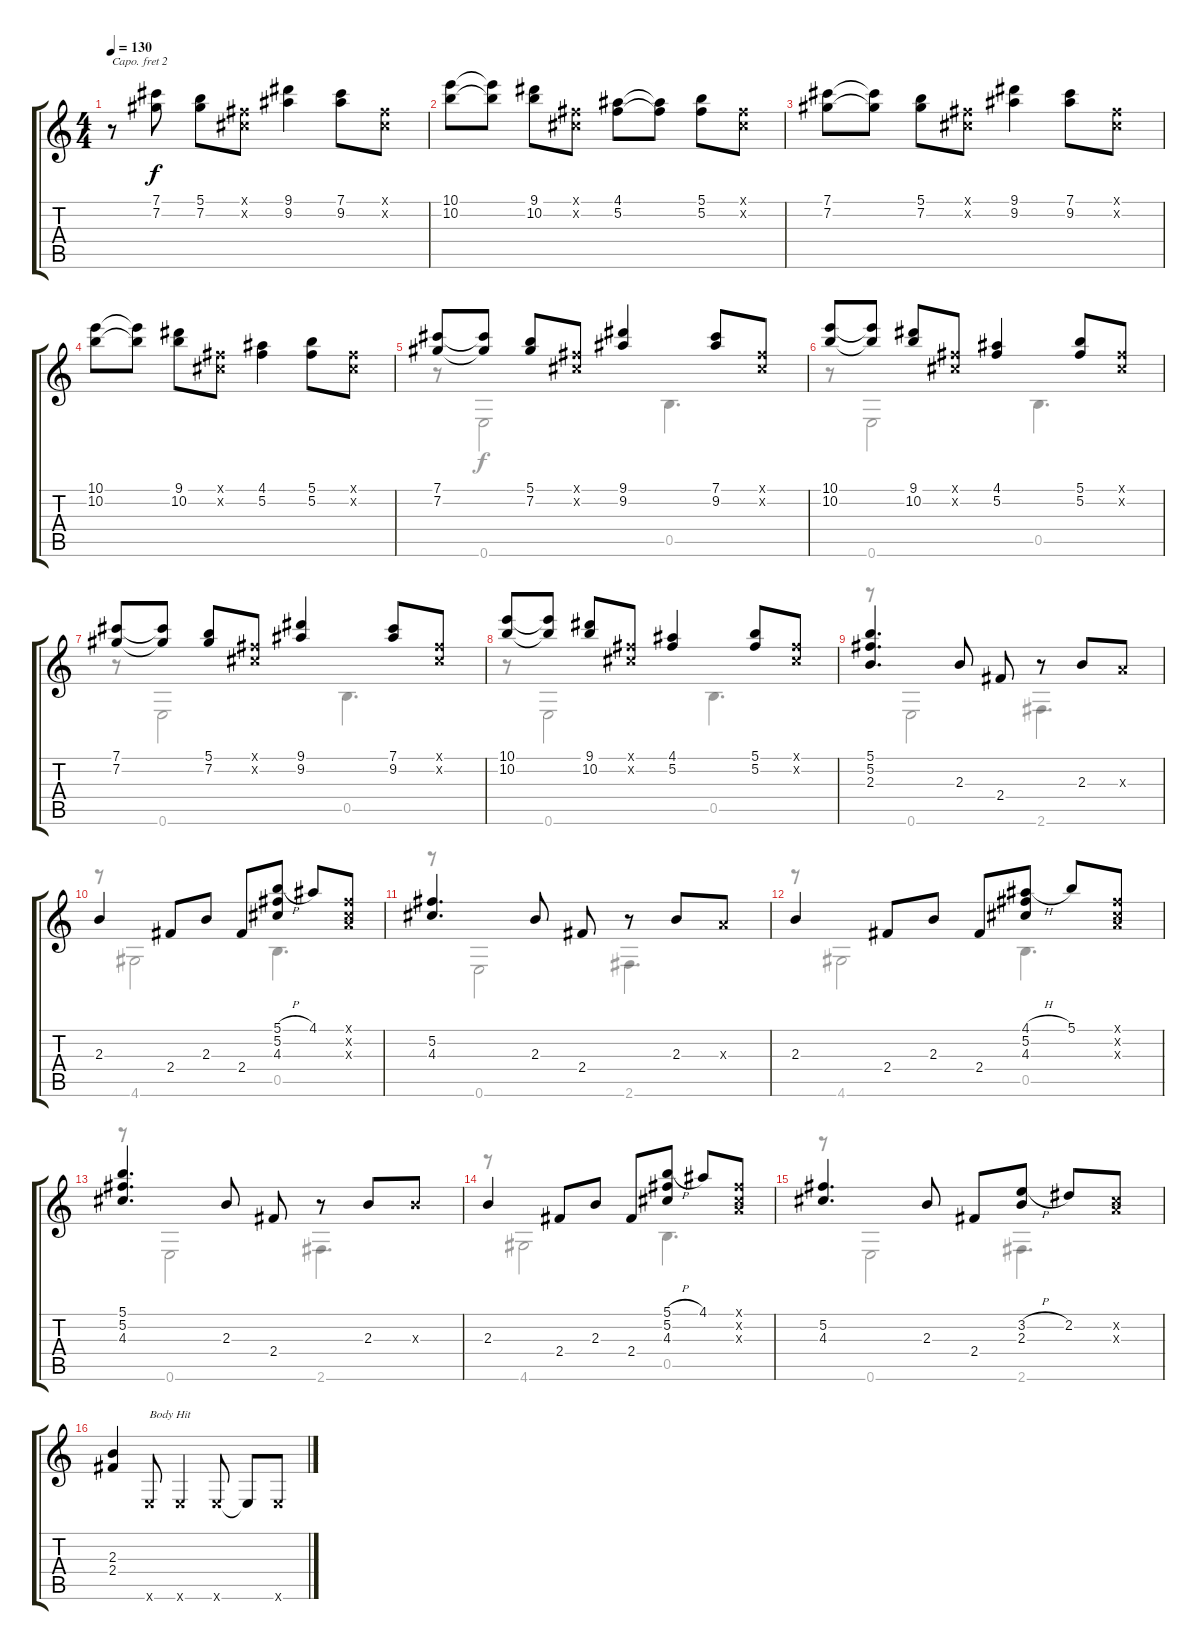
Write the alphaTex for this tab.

\track "" {instrument acousticguitarsteel}
\staff {score tabs}
\capo 2
\tuning (E4 B3 G3 D3 A2 D2) {hide}
\voice
\ts (4 4)
\tempo 130
\clef g2
\ks c
r.8{dy f} (7.1 7.2).8 (5.1 7.2).8 (0.1{x} 0.2{x}).8 (9.1 9.2).4 (7.1 9.2).8 (0.1{x} 0.2{x}).8 |
(10.1 10.2).8 (10.1{t} 10.2{t}).8 (9.1 10.2).8 (0.1{x} 0.2{x}).8 (4.1 5.2).8 (4.1{t} 5.2{t}).8 (5.1 5.2).8 (0.1{x} 0.2{x}).8 |
(7.1 7.2).8 (7.1{t} 7.2{t}).8 (5.1 7.2).8 (0.1{x} 0.2{x}).8 (9.1 9.2).4 (7.1 9.2).8 (0.1{x} 0.2{x}).8 |
(10.1 10.2).8 (10.1{t} 10.2{t}).8 (9.1 10.2).8 (0.1{x} 0.2{x}).8 (4.1 5.2).4 (5.1 5.2).8 (0.1{x} 0.2{x}).8 |
(7.1 7.2).8 (7.1{t} 7.2{t}).8 (5.1 7.2).8 (0.1{x} 0.2{x}).8 (9.1 9.2).4 (7.1 9.2).8 (0.1{x} 0.2{x}).8 |
(10.1 10.2).8 (10.1{t} 10.2{t}).8 (9.1 10.2).8 (0.1{x} 0.2{x}).8 (4.1 5.2).4 (5.1 5.2).8 (0.1{x} 0.2{x}).8 |
(7.1 7.2).8 (7.1{t} 7.2{t}).8 (5.1 7.2).8 (0.1{x} 0.2{x}).8 (9.1 9.2).4 (7.1 9.2).8 (0.1{x} 0.2{x}).8 |
(10.1 10.2).8 (10.1{t} 10.2{t}).8 (9.1 10.2).8 (0.1{x} 0.2{x}).8 (4.1 5.2).4 (5.1 5.2).8 (0.1{x} 0.2{x}).8 |
(5.1 5.2 2.3).4{d} 2.3.8 2.4.8 r.8 2.3.8 0.3{x}.8 |
2.3.4 2.4.8 2.3.8 2.4.8 (5.1{h} 5.2 4.3).8 4.1.8 (0.1{x} 0.2{x} 0.3{x}).8 |
(5.2 4.3).4{d} 2.3.8 2.4.8 r.8 2.3.8 0.3{x}.8 |
2.3.4 2.4.8 2.3.8 2.4.8 (4.1{h} 5.2 4.3).8 5.1.8 (0.1{x} 0.2{x} 0.3{x}).8 |
(5.1 5.2 4.3).4{d} 2.3.8 2.4.8 r.8 2.3.8 2.3{x}.8 |
2.3.4 2.4.8 2.3.8 2.4.8 (5.1{h} 5.2 4.3).8 4.1.8 (0.1{x} 0.2{x} 0.3{x}).8 |
(5.2 4.3).4{d} 2.3.8 2.4.8 (3.2{h} 2.3).8 2.2.8 (0.2{x} 0.3{x}).8 |
(2.3 2.4).4 0.6{x}.8{txt "Body Hit"} 0.6{x}.4 0.6{x}.8 0.6{t}.8 0.6{x}.8
\voice
\clef g2
\ottava regular
\simile none
\ks c
|
|
|
|
r.8 0.6.2 0.5.4{d} |
r.8 0.6.2 0.5.4{d} |
r.8 0.6.2 0.5.4{d} |
r.8 0.6.2 0.5.4{d} |
r.8 0.6.2 2.6.4{d} |
r.8 4.6.2 0.5.4{d} |
r.8 0.6.2 2.6.4{d} |
r.8 4.6.2 0.5.4{d} |
r.8 0.6.2 2.6.4{d} |
r.8 4.6.2 0.5.4{d} |
r.8 0.6.2 2.6.4{d} |
